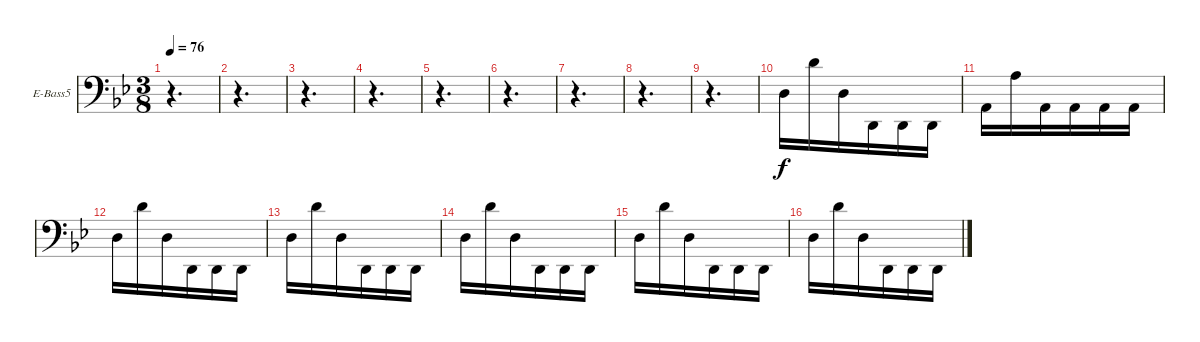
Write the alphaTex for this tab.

\defaultSystemsLayout 4
\bracketExtendMode groupsimilarinstruments
\firstSystemTrackNameOrientation horizontal
\otherSystemsTrackNameOrientation horizontal
\track ("Violoncello" "E-Bass5") {instrument electricbassfinger}
\staff {score}
\tuning (G2 D2 A1 E1 B0)
\ts (3 8)
\tempo 76
\clef f4
\ks gminor
r.4{d dy pp} |
r.4{d} |
r.4{d} |
r.4{d} |
r.4{d} |
r.4{d} |
r.4{d} |
r.4{d} |
r.4{d} |
0.2.16{dy f} 7.1.16 0.2.16 3.5.16 3.5.16 3.5.16 |
0.3.16 2.1.16 0.3.16 0.3.16 0.3.16 0.3.16 |
0.2.16 7.1.16 0.2.16 3.5.16 3.5.16 3.5.16 |
0.2.16 7.1.16 0.2.16 3.5.16 3.5.16 3.5.16 |
0.2.16 7.1.16 0.2.16 3.5.16 3.5.16 3.5.16 |
0.2.16 7.1.16 0.2.16 3.5.16 3.5.16 3.5.16 |
0.2.16 7.1.16 0.2.16 3.5.16 3.5.16 3.5.16
